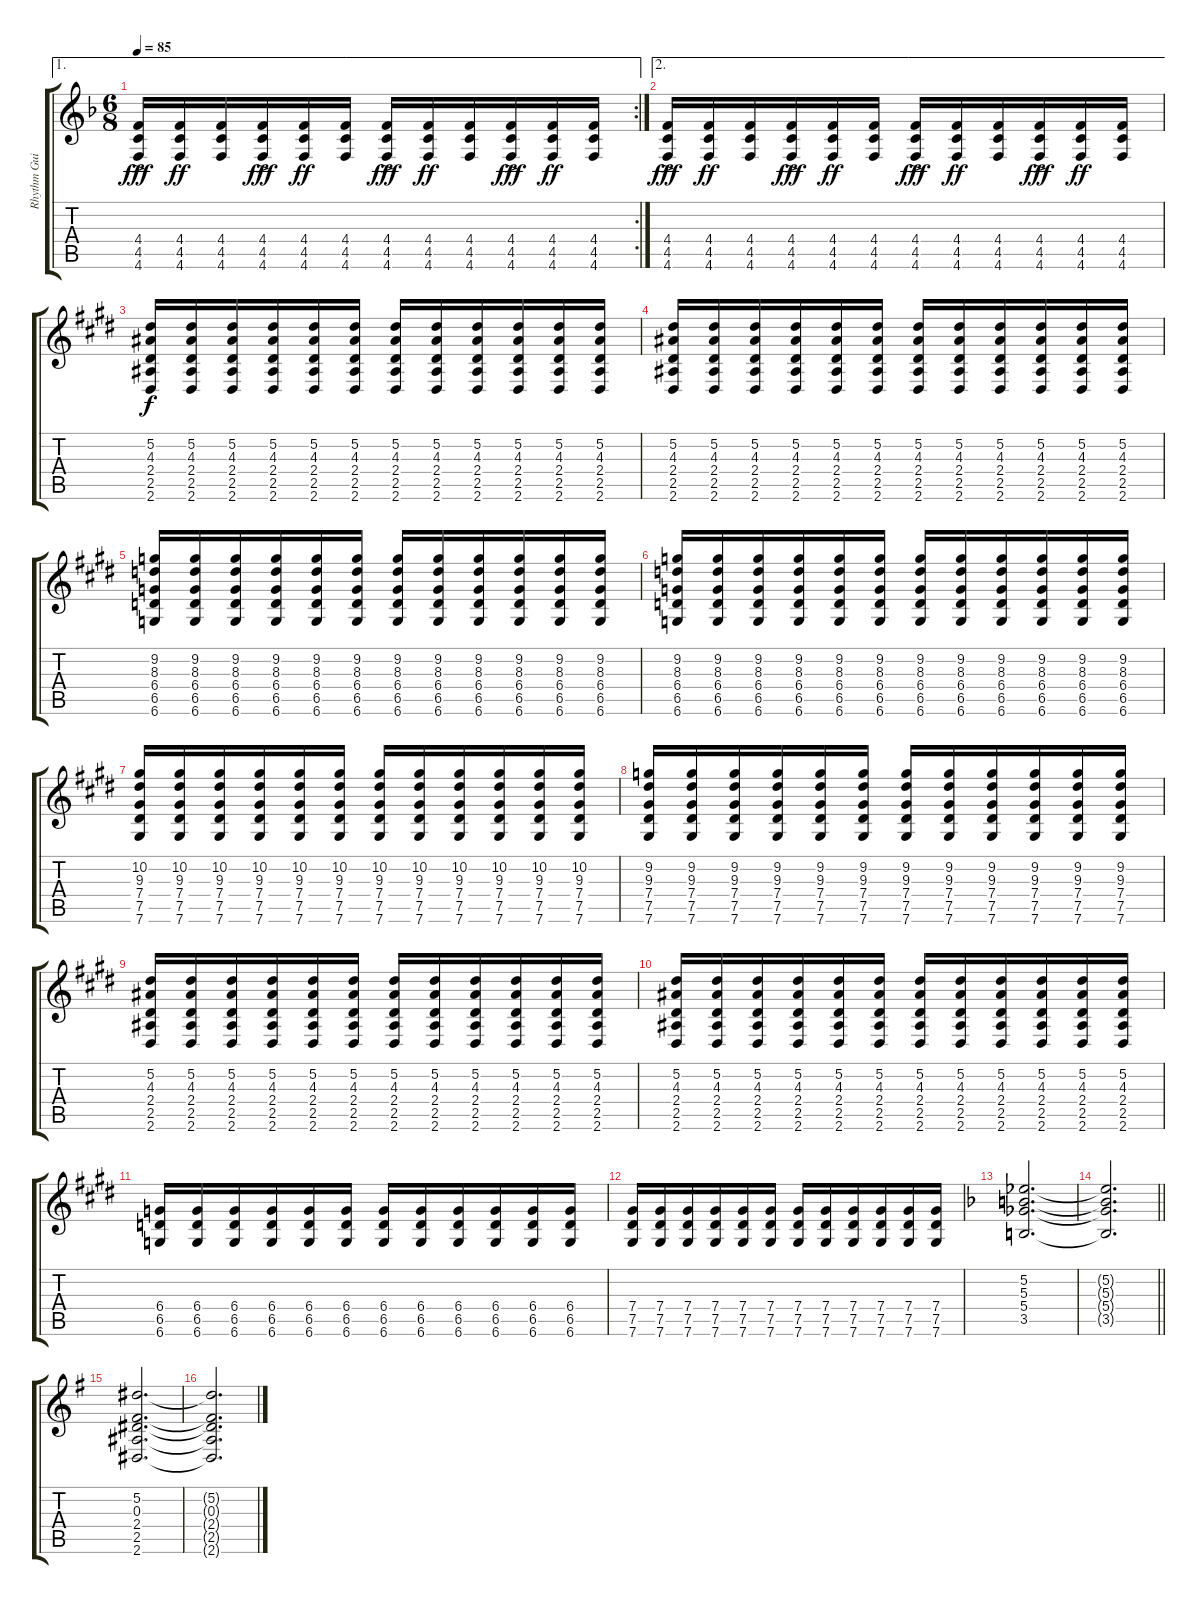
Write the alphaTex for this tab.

\track ("Rhythm Guitar 1" "Rhythm Gui") {instrument distortionguitar}
\staff {score tabs}
\tuning (Eb4 Bb3 Gb3 Db3 Ab2 Db2) {hide}
\ae 1
\rc 2
\ts (6 8)
\tempo 85
\clef g2
\ks f
(4.4{ac} 4.5{ac} 4.6{ac}).16{dy fff} (4.4 4.5 4.6).16{dy ff} (4.4 4.5 4.6).16 (4.4{ac} 4.5{ac} 4.6{ac}).16{dy fff} (4.4 4.5 4.6).16{dy ff} (4.4 4.5 4.6).16 (4.4{ac} 4.5{ac} 4.6{ac}).16{dy fff} (4.4 4.5 4.6).16{dy ff} (4.4 4.5 4.6).16 (4.4{ac} 4.5{ac} 4.6{ac}).16{dy fff} (4.4 4.5 4.6).16{dy ff} (4.4 4.5 4.6).16 |
\ae 2
(4.4{ac} 4.5{ac} 4.6{ac}).16{dy fff} (4.4 4.5 4.6).16{dy ff} (4.4 4.5 4.6).16 (4.4{ac} 4.5{ac} 4.6{ac}).16{dy fff} (4.4 4.5 4.6).16{dy ff} (4.4 4.5 4.6).16 (4.4{ac} 4.5{ac} 4.6{ac}).16{dy fff} (4.4 4.5 4.6).16{dy ff} (4.4 4.5 4.6).16 (4.4{ac} 4.5{ac} 4.6{ac}).16{dy fff} (4.4 4.5 4.6).16{dy ff} (4.4 4.5 4.6).16 |
\ks e
(5.2 4.3 2.4 2.5 2.6).16{dy f} (5.2 4.3 2.4 2.5 2.6).16 (5.2 4.3 2.4 2.5 2.6).16 (5.2 4.3 2.4 2.5 2.6).16 (5.2 4.3 2.4 2.5 2.6).16 (5.2 4.3 2.4 2.5 2.6).16 (5.2 4.3 2.4 2.5 2.6).16 (5.2 4.3 2.4 2.5 2.6).16 (5.2 4.3 2.4 2.5 2.6).16 (5.2 4.3 2.4 2.5 2.6).16 (5.2 4.3 2.4 2.5 2.6).16 (5.2 4.3 2.4 2.5 2.6).16 |
\ks c#minor
(5.2 4.3 2.4 2.5 2.6).16 (5.2 4.3 2.4 2.5 2.6).16 (5.2 4.3 2.4 2.5 2.6).16 (5.2 4.3 2.4 2.5 2.6).16 (5.2 4.3 2.4 2.5 2.6).16 (5.2 4.3 2.4 2.5 2.6).16 (5.2 4.3 2.4 2.5 2.6).16 (5.2 4.3 2.4 2.5 2.6).16 (5.2 4.3 2.4 2.5 2.6).16 (5.2 4.3 2.4 2.5 2.6).16 (5.2 4.3 2.4 2.5 2.6).16 (5.2 4.3 2.4 2.5 2.6).16 |
(9.2 8.3 6.4 6.5 6.6).16 (9.2 8.3 6.4 6.5 6.6).16 (9.2 8.3 6.4 6.5 6.6).16 (9.2 8.3 6.4 6.5 6.6).16 (9.2 8.3 6.4 6.5 6.6).16 (9.2 8.3 6.4 6.5 6.6).16 (9.2 8.3 6.4 6.5 6.6).16 (9.2 8.3 6.4 6.5 6.6).16 (9.2 8.3 6.4 6.5 6.6).16 (9.2 8.3 6.4 6.5 6.6).16 (9.2 8.3 6.4 6.5 6.6).16 (9.2 8.3 6.4 6.5 6.6).16 |
\ks e
(9.2 8.3 6.4 6.5 6.6).16 (9.2 8.3 6.4 6.5 6.6).16 (9.2 8.3 6.4 6.5 6.6).16 (9.2 8.3 6.4 6.5 6.6).16 (9.2 8.3 6.4 6.5 6.6).16 (9.2 8.3 6.4 6.5 6.6).16 (9.2 8.3 6.4 6.5 6.6).16 (9.2 8.3 6.4 6.5 6.6).16 (9.2 8.3 6.4 6.5 6.6).16 (9.2 8.3 6.4 6.5 6.6).16 (9.2 8.3 6.4 6.5 6.6).16 (9.2 8.3 6.4 6.5 6.6).16 |
(10.2 9.3 7.4 7.5 7.6).16 (10.2 9.3 7.4 7.5 7.6).16 (10.2 9.3 7.4 7.5 7.6).16 (10.2 9.3 7.4 7.5 7.6).16 (10.2 9.3 7.4 7.5 7.6).16 (10.2 9.3 7.4 7.5 7.6).16 (10.2 9.3 7.4 7.5 7.6).16 (10.2 9.3 7.4 7.5 7.6).16 (10.2 9.3 7.4 7.5 7.6).16 (10.2 9.3 7.4 7.5 7.6).16 (10.2 9.3 7.4 7.5 7.6).16 (10.2 9.3 7.4 7.5 7.6).16 |
\ks c#minor
(9.2 9.3 7.4 7.5 7.6).16 (9.2 9.3 7.4 7.5 7.6).16 (9.2 9.3 7.4 7.5 7.6).16 (9.2 9.3 7.4 7.5 7.6).16 (9.2 9.3 7.4 7.5 7.6).16 (9.2 9.3 7.4 7.5 7.6).16 (9.2 9.3 7.4 7.5 7.6).16 (9.2 9.3 7.4 7.5 7.6).16 (9.2 9.3 7.4 7.5 7.6).16 (9.2 9.3 7.4 7.5 7.6).16 (9.2 9.3 7.4 7.5 7.6).16 (9.2 9.3 7.4 7.5 7.6).16 |
(5.2 4.3 2.4 2.5 2.6).16 (5.2 4.3 2.4 2.5 2.6).16 (5.2 4.3 2.4 2.5 2.6).16 (5.2 4.3 2.4 2.5 2.6).16 (5.2 4.3 2.4 2.5 2.6).16 (5.2 4.3 2.4 2.5 2.6).16 (5.2 4.3 2.4 2.5 2.6).16 (5.2 4.3 2.4 2.5 2.6).16 (5.2 4.3 2.4 2.5 2.6).16 (5.2 4.3 2.4 2.5 2.6).16 (5.2 4.3 2.4 2.5 2.6).16 (5.2 4.3 2.4 2.5 2.6).16 |
\ks e
(5.2 4.3 2.4 2.5 2.6).16 (5.2 4.3 2.4 2.5 2.6).16 (5.2 4.3 2.4 2.5 2.6).16 (5.2 4.3 2.4 2.5 2.6).16 (5.2 4.3 2.4 2.5 2.6).16 (5.2 4.3 2.4 2.5 2.6).16 (5.2 4.3 2.4 2.5 2.6).16 (5.2 4.3 2.4 2.5 2.6).16 (5.2 4.3 2.4 2.5 2.6).16 (5.2 4.3 2.4 2.5 2.6).16 (5.2 4.3 2.4 2.5 2.6).16 (5.2 4.3 2.4 2.5 2.6).16 |
\ks c#minor
(6.4 6.5 6.6).16 (6.4 6.5 6.6).16 (6.4 6.5 6.6).16 (6.4 6.5 6.6).16 (6.4 6.5 6.6).16 (6.4 6.5 6.6).16 (6.4 6.5 6.6).16 (6.4 6.5 6.6).16 (6.4 6.5 6.6).16 (6.4 6.5 6.6).16 (6.4 6.5 6.6).16 (6.4 6.5 6.6).16 |
(7.4 7.5 7.6).16 (7.4 7.5 7.6).16 (7.4 7.5 7.6).16 (7.4 7.5 7.6).16 (7.4 7.5 7.6).16 (7.4 7.5 7.6).16 (7.4 7.5 7.6).16 (7.4 7.5 7.6).16 (7.4 7.5 7.6).16 (7.4 7.5 7.6).16 (7.4 7.5 7.6).16 (7.4 7.5 7.6).16 |
\ks f
(5.2 5.3 5.4 3.5).2{d} |
\barLineRight lightlight
(5.2{t} 5.3{t} 5.4{t} 3.5{t}).2{d} |
\ks g
(5.2 0.3 2.4 2.5 2.6).2{d} |
(5.2{t} 0.3{t} 2.4{t} 2.5{t} 2.6{t}).2{d}
